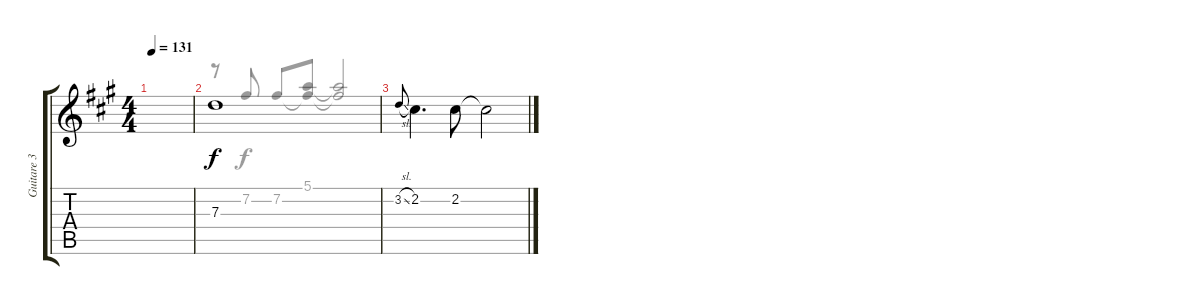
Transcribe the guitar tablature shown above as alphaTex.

\track ("Guitare 3" "Guitare 3") {instrument overdrivenguitar}
\staff {score tabs}
\tuning (E4 B3 G3 D3 A2 E2) {hide}
\voice
\ts (4 4)
\tempo 131
\clef g2
\ks a
|
7.3.1 |
3.2{sl}.8{gr onbeat} 2.2.4{d} 2.2.8 2.2{t}.2 |
|
|
|
|
|
|
|
|
|
|
|
|
\voice
\clef g2
\ottava regular
\simile none
\ks a
|
r.8 7.2.8{beam Up} 7.2.8{beam Up} (5.1 7.2{t}).8{beam Up} (5.1{t} 7.2{t}).2{beam Up} |
|
|
|
|
|
|
|
|
|
|
|
|
|
